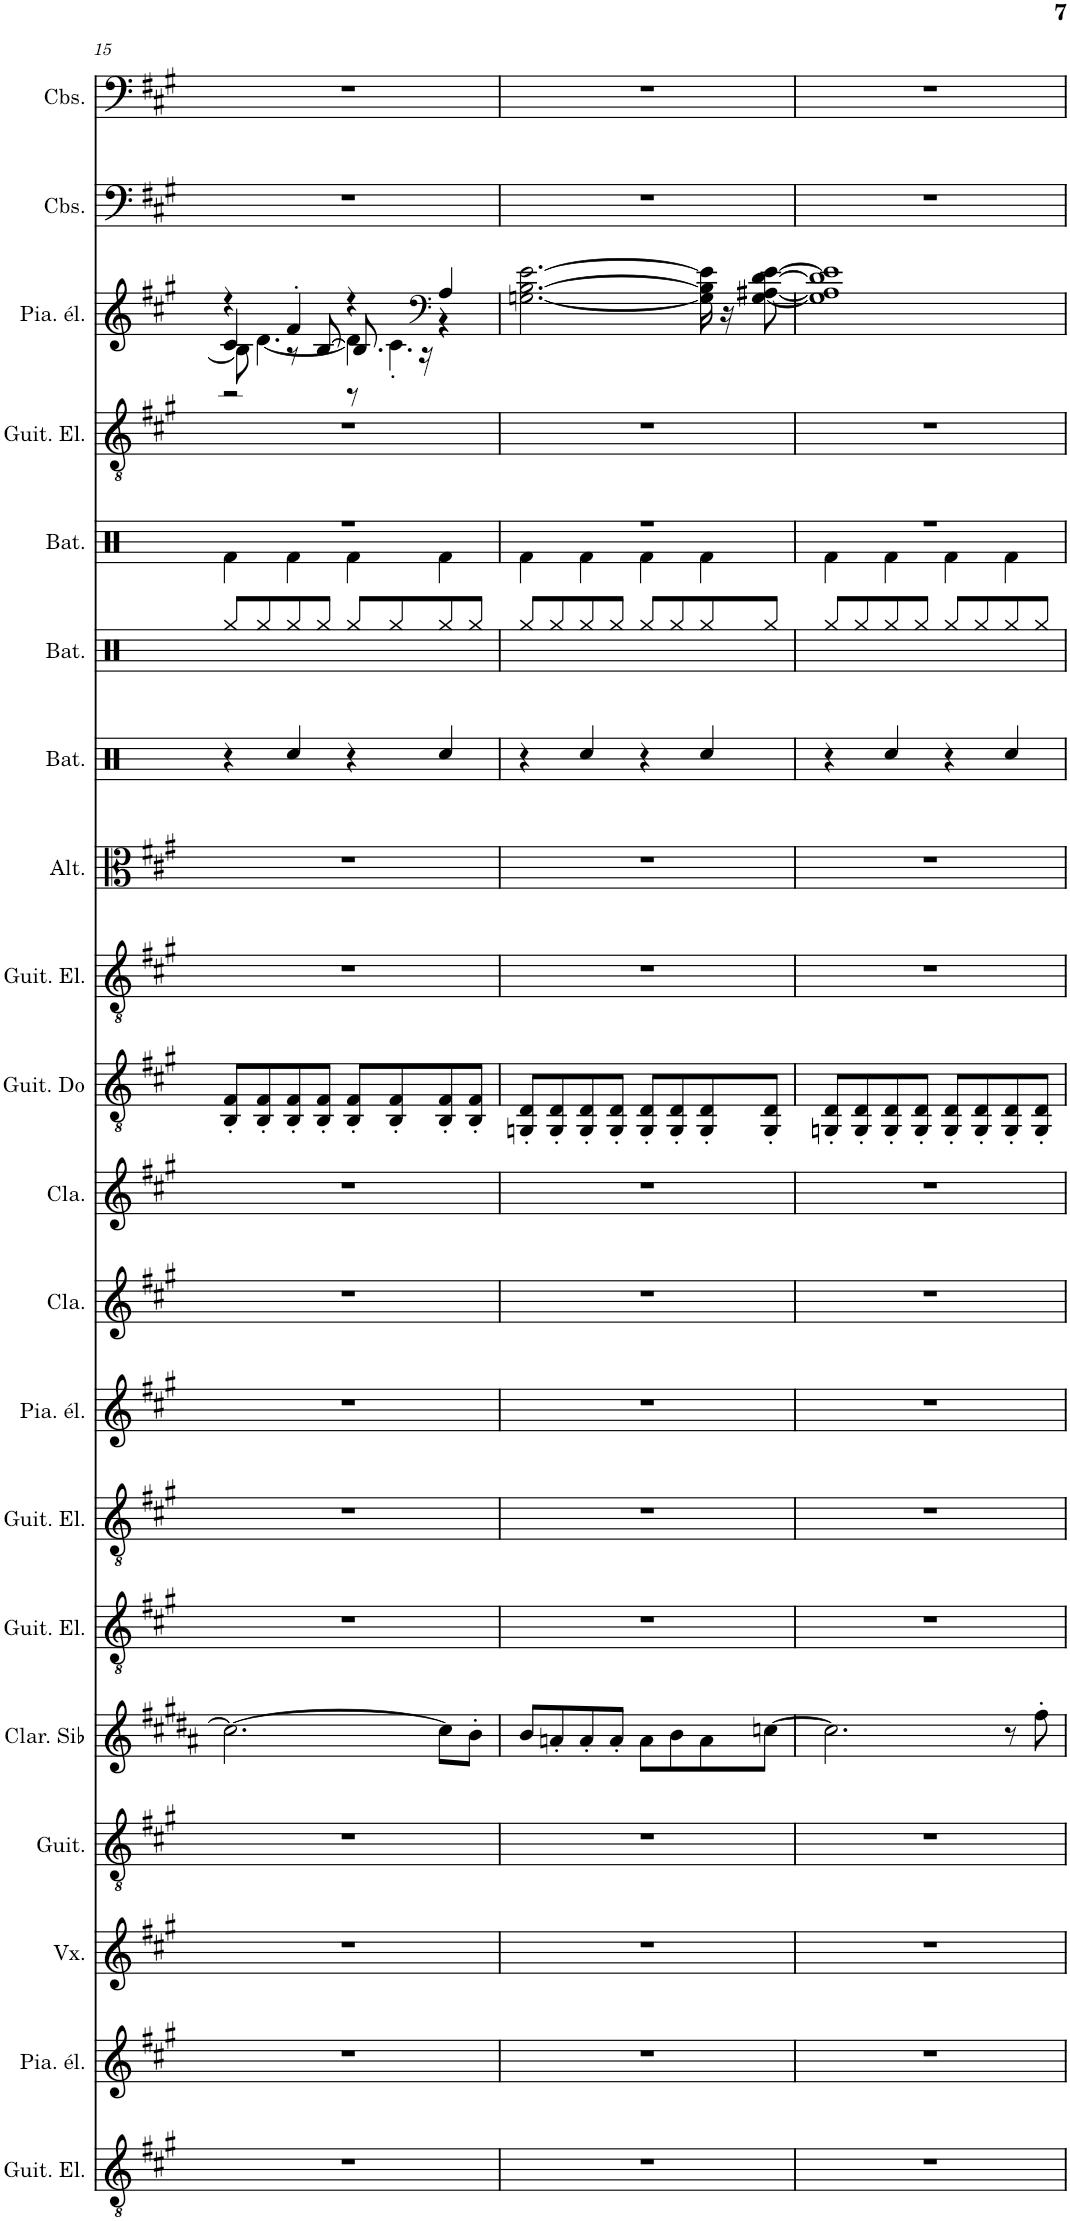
**kern	**kern	**kern	**kern	**kern	**kern	**kern	**kern	**kern	**kern	**kern	**kern	**kern	**kern	**kern	**kern	**kern	**kern	**kern	**kern
*part20	*part19	*part18	*part17	*part16	*part15	*part14	*part13	*part12	*part11	*part10	*part9	*part8	*part7	*part6	*part5	*part4	*part3	*part2	*part1
*staff20	*staff19	*staff18	*staff17	*staff16	*staff15	*staff14	*staff13	*staff12	*staff11	*staff10	*staff9	*staff8	*staff7	*staff6	*staff5	*staff4	*staff3	*staff2	*staff1
*I"Guitare électrique, Distortion Guitar	*I"Piano électrique, Electric Piano 2	*I"Voix, Voice Oohs	*I"Guitare acoustique, Acoustic Guitar (steel)	*I"Clarinette en Sib	*I"Guitare électrique, Distortion Guitar	*I"Guitare électrique, Guitar Harmonics	*I"Piano électrique, Electric Piano 2	*I"Clavecin, Harpsichord	*I"Clavecin, Harpsichord	*I"Guitare Contra, Electric Guitar (muted)	*I"Guitare électrique, Distortion Guitar	*I"Altos, String Ensemble 1	*I"Batterie	*I"Batterie	*I"Batterie	*I"Guitare électrique, Distortion Guitar	*I"Piano électrique, Electric Piano 2	*I"Contrebasses, String Ensemble 1	*I"Contrebasses, String Ensemble 1
*I'Guit. El.	*I'Pia. él.	*I'Vx.	*I'Guit.	*I'Clar. Sib	*I'Guit. El.	*I'Guit. El.	*I'Pia. él.	*I'Cla.	*I'Cla.	*	*I'Guit. El.	*I'Alt.	*I'Bat.	*I'Bat.	*I'Bat.	*I'Guit. El.	*I'Pia. él.	*I'Cbs.	*I'Cbs.
!!LO:PB:g=z
*clefGv2	*clefG2	*clefG2	*clefGv2	*clefG2	*clefGv2	*clefGv2	*clefG2	*clefG2	*clefG2	*clefGv2	*clefGv2	*clefC3	*clefX	*clefX	*clefX	*clefGv2	*clefF4	*clefF4	*clefF4
*	*	*	*	*Trd1c2	*	*	*	*	*	*	*	*	*	*	*	*	*	*Trd7c12	*Trd7c12
*k[f#c#g#]	*k[f#c#g#]	*k[f#c#g#]	*k[f#c#g#]	*k[f#c#g#d#a#]	*k[f#c#g#]	*k[f#c#g#]	*k[f#c#g#]	*k[f#c#g#]	*k[f#c#g#]	*k[f#c#g#]	*k[f#c#g#]	*k[f#c#g#]	*k[f#c#]	*k[f#c#]	*k[f#c#]	*k[f#c#g#]	*k[f#c#g#]	*k[f#c#g#]	*k[f#c#g#]
*M4/4	*M4/4	*M4/4	*M4/4	*M4/4	*M4/4	*M4/4	*M4/4	*M4/4	*M4/4	*M4/4	*M4/4	*M4/4	*M4/4	*M4/4	*M4/4	*M4/4	*M4/4	*M4/4	*M4/4
=15	=15	=15	=15	=15	=15	=15	=15	=15	=15	=15	=15	=15	=15	=15	=15	=15	=15	=15	=15
*	*	*	*	*	*	*	*	*	*	*	*	*	*	*	*^	*	*^	*	*
*	*	*	*	*	*	*	*	*	*	*	*	*	*	*	*	*	*	*	*^	*	*
*	*	*	*	*	*	*	*	*	*	*	*	*	*	*	*	*	*	*	*	*^	*	*
1r	1r	1r	1r	2.cc#\_	1r	1r	1r	1r	1r	8BB/' 8F#/'L	1r	1r	4r	8Rgg/L	1r	4Rf\	1r	4r	8B\]	4c#/	2r	1r	1r
.	.	.	.	.	.	.	.	.	.	8BB/' 8F#/'	.	.	.	8Rgg/	.	.	.	.	[4.d\	.	.	.	.
.	.	.	.	.	.	.	.	.	.	8BB/' 8F#/'	.	.	4Rcc/	8Rgg/	.	4Rf\	.	4f#'/	.	8r	.	.	.
.	.	.	.	.	.	.	.	.	.	8BB/' 8F#/'J	.	.	.	8Rgg/J	.	.	.	.	.	[8B/	.	.	.
.	.	.	.	.	.	.	.	.	.	8BB/' 8F#/'L	.	.	4r	8Rgg/L	.	4Rf\	.	4r	4d\]	8.B/]	8r	.	.
.	.	.	.	.	.	.	.	.	.	8BB/' 8F#/'	.	.	.	8Rgg/	.	.	.	.	.	.	4.c#'\	.	.
.	.	.	.	.	.	.	.	.	.	.	.	.	.	.	.	.	.	.	.	16r	.	.	.
*	*	*	*	*	*	*	*	*	*	*	*	*	*	*	*	*	*	*clefF4	*	*	*	*	*
.	.	.	.	8cc#\L]	.	.	.	.	.	8BB/' 8F#/'	.	.	4Rcc/	8Rgg/	.	4Rf\	.	4A/	4r	4r	.	.	.
.	.	.	.	8b'\J	.	.	.	.	.	8BB/' 8F#/'J	.	.	.	8Rgg/J	.	.	.	.	.	.	.	.	.
*	*	*	*	*	*	*	*	*	*	*	*	*	*	*	*	*	*	*v	*v	*v	*v	*	*
=16	=16	=16	=16	=16	=16	=16	=16	=16	=16	=16	=16	=16	=16	=16	=16	=16	=16	=16	=16	=16
1r	1r	1r	1r	8b/L	1r	1r	1r	1r	1r	8GGn/' 8D/'L	1r	1r	4r	8Rgg/L	1r	4Rf\	1r	[2.Gn\ [2.B\ [2.e\	1r	1r
.	.	.	.	8an'/	.	.	.	.	.	8GG/' 8D/'	.	.	.	8Rgg/	.	.	.	.	.	.
.	.	.	.	8a'/	.	.	.	.	.	8GG/' 8D/'	.	.	4Rcc/	8Rgg/	.	4Rf\	.	.	.	.
.	.	.	.	8a'/J	.	.	.	.	.	8GG/' 8D/'J	.	.	.	8Rgg/J	.	.	.	.	.	.
.	.	.	.	8a\L	.	.	.	.	.	8GG/' 8D/'L	.	.	4r	8Rgg/L	.	4Rf\	.	.	.	.
.	.	.	.	8b\	.	.	.	.	.	8GG/' 8D/'	.	.	.	8Rgg/	.	.	.	.	.	.
.	.	.	.	8a\	.	.	.	.	.	8GG/' 8D/'	.	.	4Rcc/	8Rgg/	.	4Rf\	.	16G\] 16B\] 16e\]	.	.
.	.	.	.	.	.	.	.	.	.	.	.	.	.	.	.	.	.	16r	.	.
.	.	.	.	[8ccn\J	.	.	.	.	.	8GG/' 8D/'J	.	.	.	8Rgg/J	.	.	.	[8G\ [8A#X\ [8d\ [8e\	.	.
=17	=17	=17	=17	=17	=17	=17	=17	=17	=17	=17	=17	=17	=17	=17	=17	=17	=17	=17	=17	=17
1r	1r	1r	1r	2.cc\]	1r	1r	1r	1r	1r	8GGn/' 8D/'L	1r	1r	4r	8Rgg/L	1r	4Rf\	1r	1G] 1A#] 1d] 1e]	1r	1r
.	.	.	.	.	.	.	.	.	.	8GG/' 8D/'	.	.	.	8Rgg/	.	.	.	.	.	.
.	.	.	.	.	.	.	.	.	.	8GG/' 8D/'	.	.	4Rcc/	8Rgg/	.	4Rf\	.	.	.	.
.	.	.	.	.	.	.	.	.	.	8GG/' 8D/'J	.	.	.	8Rgg/J	.	.	.	.	.	.
.	.	.	.	.	.	.	.	.	.	8GG/' 8D/'L	.	.	4r	8Rgg/L	.	4Rf\	.	.	.	.
.	.	.	.	.	.	.	.	.	.	8GG/' 8D/'	.	.	.	8Rgg/	.	.	.	.	.	.
.	.	.	.	8r	.	.	.	.	.	8GG/' 8D/'	.	.	4Rcc/	8Rgg/	.	4Rf\	.	.	.	.
.	.	.	.	8ff#'\	.	.	.	.	.	8GG/' 8D/'J	.	.	.	8Rgg/J	.	.	.	.	.	.
*	*	*	*	*	*	*	*	*	*	*	*	*	*	*	*v	*v	*	*	*	*
=	=	=	=	=	=	=	=	=	=	=	=	=	=	=	=	=	=	=	=
*-	*-	*-	*-	*-	*-	*-	*-	*-	*-	*-	*-	*-	*-	*-	*-	*-	*-	*-	*-
